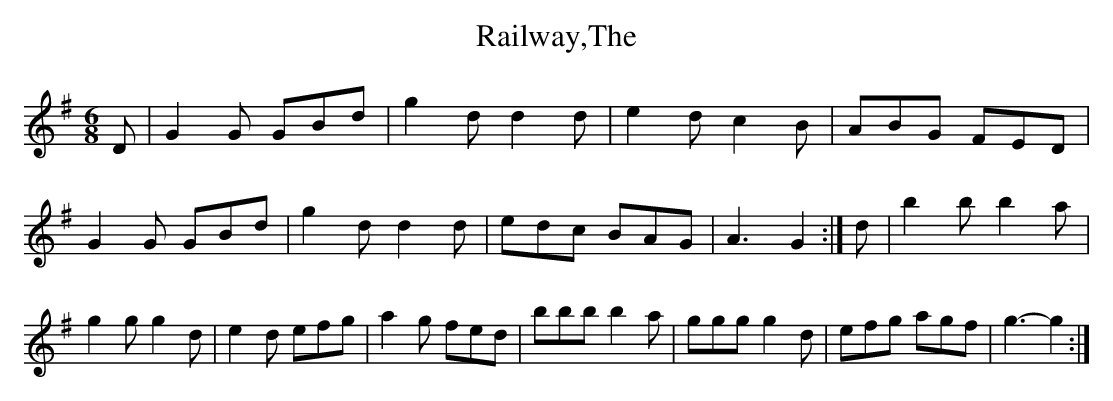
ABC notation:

X:1
T:Railway,The
M:6/8
L:1/8
K:Gmaj
D |\
G2 G GBd |g2 d d2 d |e2 d c2 B |ABG FED |\
G2 G GBd |g2 d d2 d |edc BAG |A3 G2 :|\
d |\
b2 b b2 a |g2 g g2 d |e2 d efg |a2 g fed |\
bbb b2 a |ggg g2 d |efg agf |g3 -g2 :|
